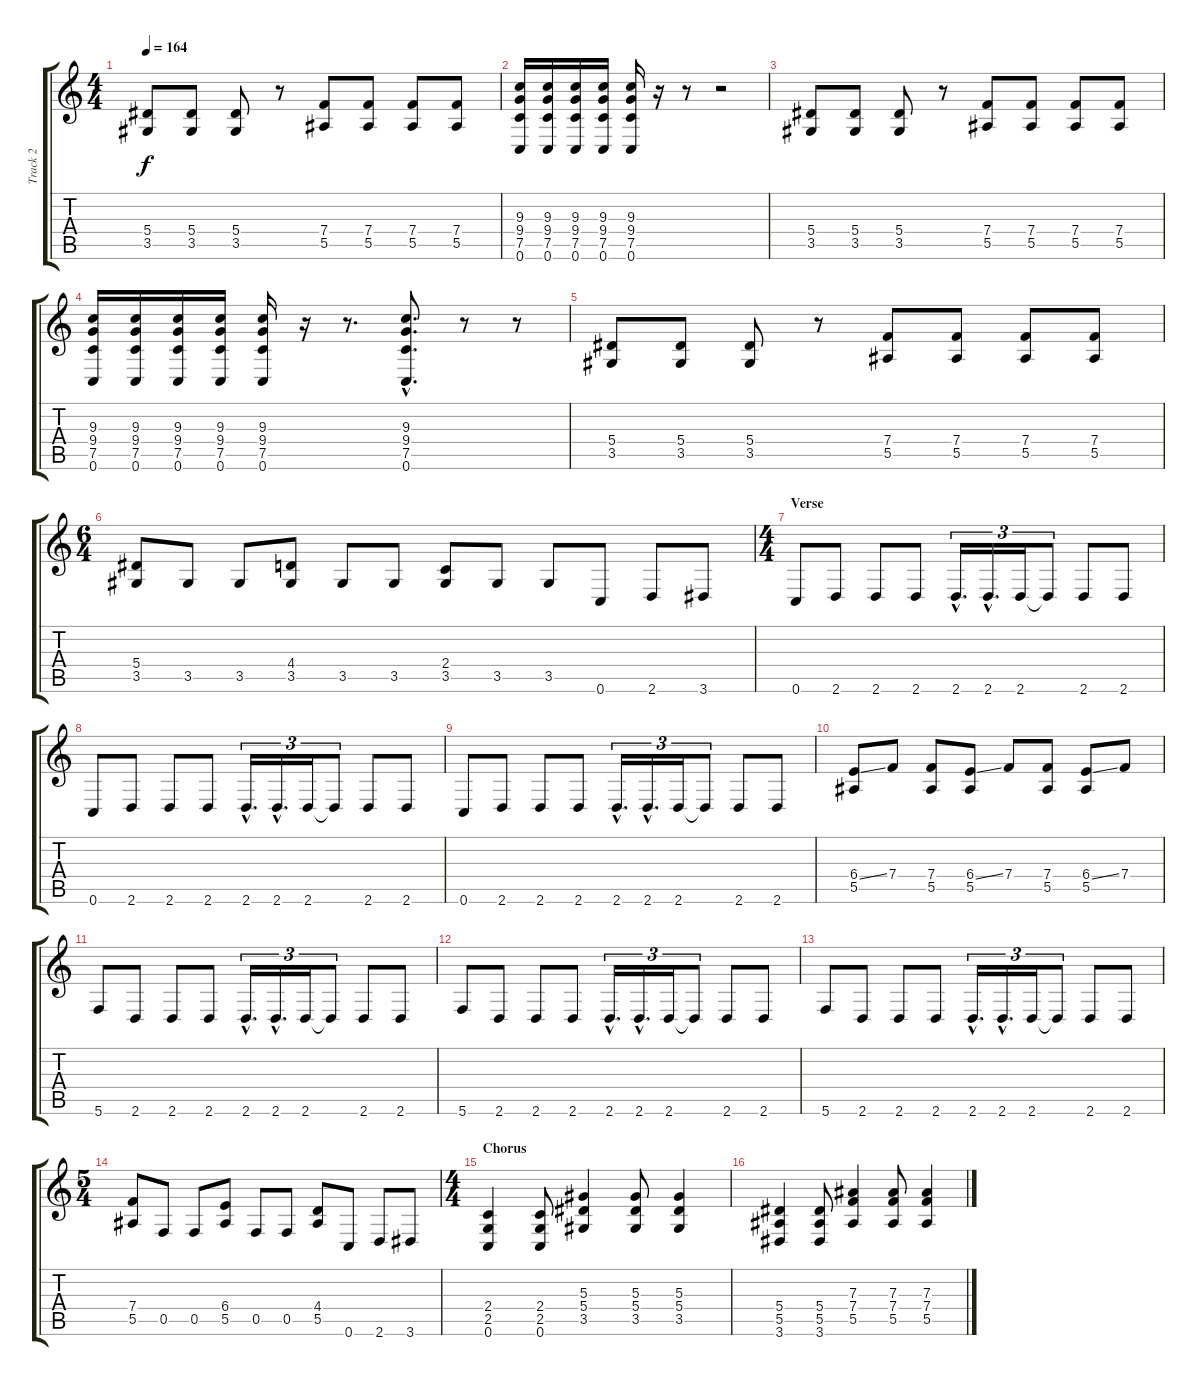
\track ("Track 2" "Track 2") {instrument overdrivenguitar}
\staff {score tabs}
\tuning (C4 G3 Eb3 Bb2 F2 C2) {hide}
\ts (4 4)
\tempo 164
\clef g2
\ks c
(5.4 3.5).8{dy f} (5.4 3.5).8 (5.4 3.5).8 r.8 (7.4 5.5).8 (7.4 5.5).8 (7.4 5.5).8 (7.4 5.5).8 |
(9.3 9.4 7.5 0.6).16 (9.3 9.4 7.5 0.6).16 (9.3 9.4 7.5 0.6).16 (9.3 9.4 7.5 0.6).16 (9.3 9.4 7.5 0.6).16 r.16 r.8 r.2 |
(5.4 3.5).8 (5.4 3.5).8 (5.4 3.5).8 r.8 (7.4 5.5).8 (7.4 5.5).8 (7.4 5.5).8 (7.4 5.5).8 |
(9.3 9.4 7.5 0.6).16 (9.3 9.4 7.5 0.6).16 (9.3 9.4 7.5 0.6).16 (9.3 9.4 7.5 0.6).16 (9.3 9.4 7.5 0.6).16 r.16 r.8{d} (9.3{hac} 9.4{hac} 7.5{hac} 0.6{hac}).8{d} r.8 r.8 |
(5.4 3.5).8 (5.4 3.5).8 (5.4 3.5).8 r.8 (7.4 5.5).8 (7.4 5.5).8 (7.4 5.5).8 (7.4 5.5).8 |
\ts (6 4)
(5.4 3.5).8 3.5.8 3.5.8 (4.4 3.5).8 3.5.8 3.5.8 (2.4 3.5).8 3.5.8 3.5.8 0.6.8 2.6.8 3.6.8 |
\ts (4 4)
\section ("" "Verse")
0.6.8 2.6.8 2.6.8 2.6.8 2.6{hac}.16{d tu (3 2)} 2.6{hac}.16{d tu (3 2)} 2.6.16{tu (3 2)} 2.6{t}.8{tu (3 2)} 2.6.8 2.6.8 |
0.6.8 2.6.8 2.6.8 2.6.8 2.6{hac}.16{d tu (3 2)} 2.6{hac}.16{d tu (3 2)} 2.6.16{tu (3 2)} 2.6{t}.8{tu (3 2)} 2.6.8 2.6.8 |
0.6.8 2.6.8 2.6.8 2.6.8 2.6{hac}.16{d tu (3 2)} 2.6{hac}.16{d tu (3 2)} 2.6.16{tu (3 2)} 2.6{t}.8{tu (3 2)} 2.6.8 2.6.8 |
(6.4{ss} 5.5).8 7.4.8 (7.4 5.5).8 (6.4{ss} 5.5).8 7.4.8 (7.4 5.5).8 (6.4{ss} 5.5).8 7.4.8 |
5.6.8 2.6.8 2.6.8 2.6.8 2.6{hac}.16{d tu (3 2)} 2.6{hac}.16{d tu (3 2)} 2.6.16{tu (3 2)} 2.6{t}.8{tu (3 2)} 2.6.8 2.6.8 |
5.6.8 2.6.8 2.6.8 2.6.8 2.6{hac}.16{d tu (3 2)} 2.6{hac}.16{d tu (3 2)} 2.6.16{tu (3 2)} 2.6{t}.8{tu (3 2)} 2.6.8 2.6.8 |
5.6.8 2.6.8 2.6.8 2.6.8 2.6{hac}.16{d tu (3 2)} 2.6{hac}.16{d tu (3 2)} 2.6.16{tu (3 2)} 2.6{t}.8{tu (3 2)} 2.6.8 2.6.8 |
\ts (5 4)
(7.4 5.5).8 0.5.8 0.5.8 (6.4 5.5).8 0.5.8 0.5.8 (4.4 5.5).8 0.6.8 2.6.8 3.6.8 |
\ts (4 4)
\section ("" "Chorus")
(2.4 2.5 0.6).4 (2.4 2.5 0.6).8 (5.3 5.4 3.5).4 (5.3 5.4 3.5).8 (5.3 5.4 3.5).4 |
(5.4 5.5 3.6).4 (5.4 5.5 3.6).8 (7.3 7.4 5.5).4 (7.3 7.4 5.5).8 (7.3 7.4 5.5).4
